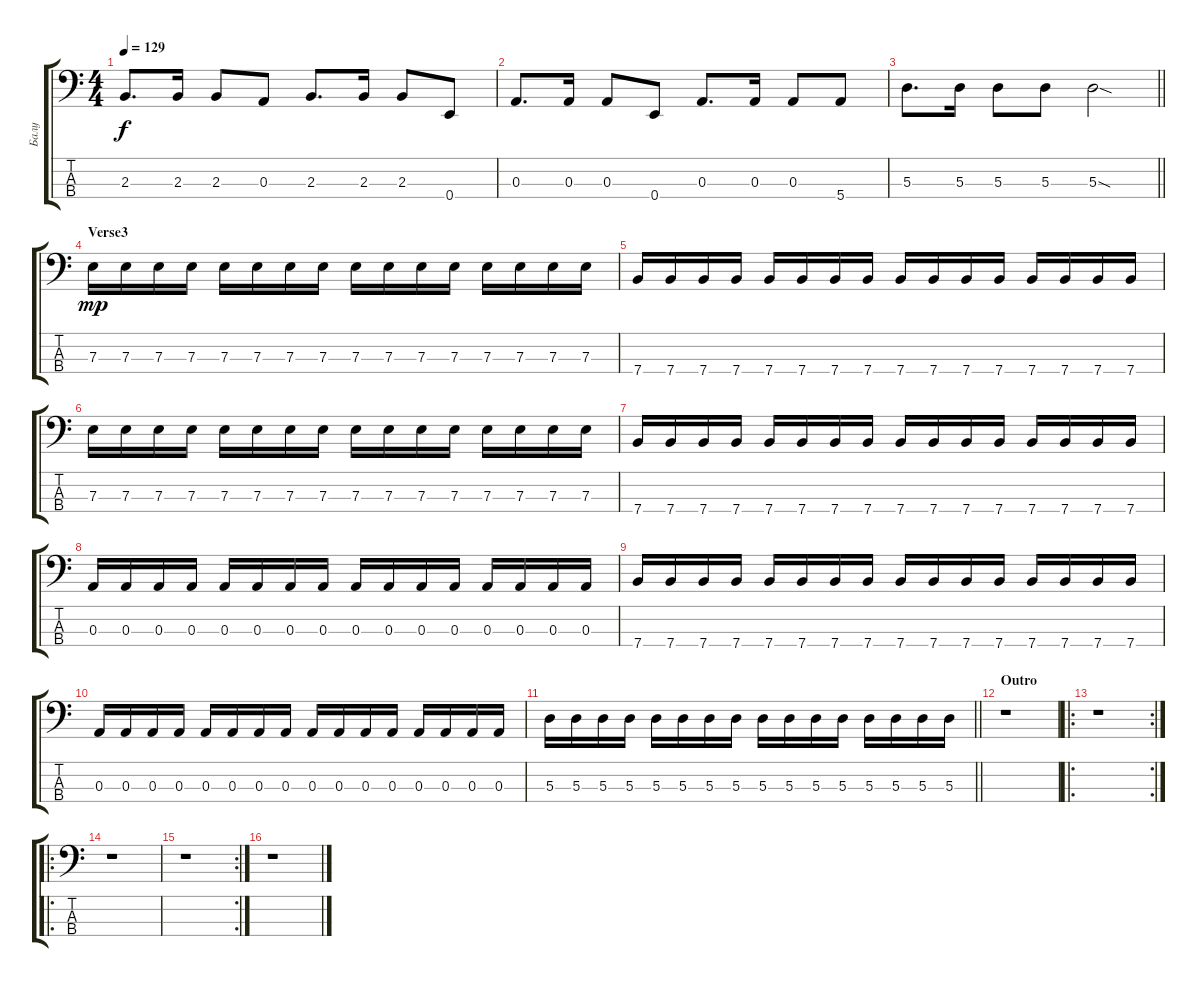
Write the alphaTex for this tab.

\track ("Балу" "Балу") {instrument electricbasspick}
\staff {score tabs}
\tuning (G2 D2 A1 E1) {hide}
\ts (4 4)
\tempo 129
\clef f4
\ks c
2.3.8{d dy f} 2.3.16 2.3.8 0.3.8 2.3.8{d} 2.3.16 2.3.8 0.4.8 |
0.3.8{d} 0.3.16 0.3.8 0.4.8 0.3.8{d} 0.3.16 0.3.8 5.4.8 |
\barLineRight lightlight
5.3.8{d} 5.3.16 5.3.8 5.3.8 5.3{sod}.2 |
\section ("" "Verse3")
7.3.16{dy mp} 7.3.16 7.3.16 7.3.16 7.3.16 7.3.16 7.3.16 7.3.16 7.3.16 7.3.16 7.3.16 7.3.16 7.3.16 7.3.16 7.3.16 7.3.16 |
7.4.16 7.4.16 7.4.16 7.4.16 7.4.16 7.4.16 7.4.16 7.4.16 7.4.16 7.4.16 7.4.16 7.4.16 7.4.16 7.4.16 7.4.16 7.4.16 |
7.3.16 7.3.16 7.3.16 7.3.16 7.3.16 7.3.16 7.3.16 7.3.16 7.3.16 7.3.16 7.3.16 7.3.16 7.3.16 7.3.16 7.3.16 7.3.16 |
7.4.16 7.4.16 7.4.16 7.4.16 7.4.16 7.4.16 7.4.16 7.4.16 7.4.16 7.4.16 7.4.16 7.4.16 7.4.16 7.4.16 7.4.16 7.4.16 |
0.3.16 0.3.16 0.3.16 0.3.16 0.3.16 0.3.16 0.3.16 0.3.16 0.3.16 0.3.16 0.3.16 0.3.16 0.3.16 0.3.16 0.3.16 0.3.16 |
7.4.16 7.4.16 7.4.16 7.4.16 7.4.16 7.4.16 7.4.16 7.4.16 7.4.16 7.4.16 7.4.16 7.4.16 7.4.16 7.4.16 7.4.16 7.4.16 |
0.3.16 0.3.16 0.3.16 0.3.16 0.3.16 0.3.16 0.3.16 0.3.16 0.3.16 0.3.16 0.3.16 0.3.16 0.3.16 0.3.16 0.3.16 0.3.16 |
\barLineRight lightlight
5.3.16 5.3.16 5.3.16 5.3.16 5.3.16 5.3.16 5.3.16 5.3.16 5.3.16 5.3.16 5.3.16 5.3.16 5.3.16 5.3.16 5.3.16 5.3.16 |
\section ("" "Outro")
r.1 |
\ro
\rc 2
r.1 |
\ro
r.1 |
\rc 2
r.1 |
r.1
